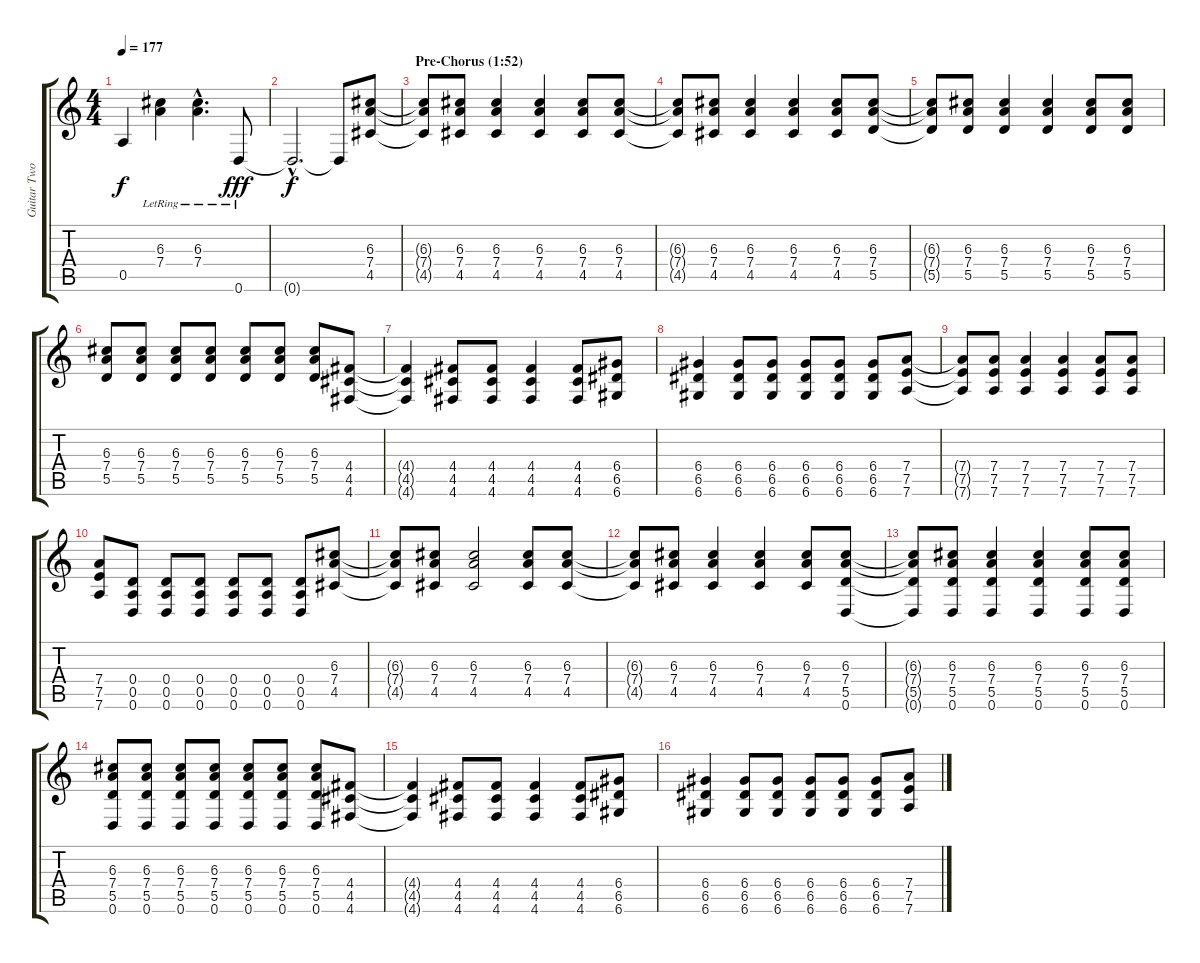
\track ("Guitar Two" "Guitar Two") {instrument overdrivenguitar}
\staff {score tabs}
\tuning (E4 B3 G3 D3 A2 D2) {hide}
\ts (4 4)
\tempo 177
\clef g2
\ks c
0.5{t}.4{dy f instrument electricguitarjazz} (6.3{lr} 7.4{lr}).4 (6.3{hac lr} 7.4{hac lr}).4{d} 0.6{lr}.8{dy fff} |
0.6{hac t}.2{d dy f} 0.6{t}.8 (6.3 7.4 4.5).8{instrument overdrivenguitar} |
\section ("" "Pre-Chorus (1:52)")
(6.3{t} 7.4{t} 4.5{t}).8 (6.3 7.4 4.5).8 (6.3 7.4 4.5).4 (6.3 7.4 4.5).4 (6.3 7.4 4.5).8 (6.3 7.4 4.5).8 |
(6.3{t} 7.4{t} 4.5{t}).8 (6.3 7.4 4.5).8 (6.3 7.4 4.5).4 (6.3 7.4 4.5).4 (6.3 7.4 4.5).8 (6.3 7.4 5.5).8 |
(6.3{t} 7.4{t} 5.5{t}).8 (6.3 7.4 5.5).8 (6.3 7.4 5.5).4 (6.3 7.4 5.5).4 (6.3 7.4 5.5).8 (6.3 7.4 5.5).8 |
(6.3 7.4 5.5).8 (6.3 7.4 5.5).8 (6.3 7.4 5.5).8 (6.3 7.4 5.5).8 (6.3 7.4 5.5).8 (6.3 7.4 5.5).8 (6.3 7.4 5.5).8 (4.4 4.5 4.6).8 |
(4.4{t} 4.5{t} 4.6{t}).4 (4.4 4.5 4.6).8 (4.4 4.5 4.6).8 (4.4 4.5 4.6).4 (4.4 4.5 4.6).8 (6.4 6.5 6.6).8 |
(6.4 6.5 6.6).4 (6.4 6.5 6.6).8 (6.4 6.5 6.6).8 (6.4 6.5 6.6).8 (6.4 6.5 6.6).8 (6.4 6.5 6.6).8 (7.4 7.5 7.6).8 |
(7.4{t} 7.5{t} 7.6{t}).8 (7.4 7.5 7.6).8 (7.4 7.5 7.6).4 (7.4 7.5 7.6).4 (7.4 7.5 7.6).8 (7.4 7.5 7.6).8 |
(7.4 7.5 7.6).8 (0.4 0.5 0.6).8 (0.4 0.5 0.6).8 (0.4 0.5 0.6).8 (0.4 0.5 0.6).8 (0.4 0.5 0.6).8 (0.4 0.5 0.6).8 (6.3 7.4 4.5).8 |
(6.3{t} 7.4{t} 4.5{t}).8 (6.3 7.4 4.5).8 (6.3 7.4 4.5).2 (6.3 7.4 4.5).8 (6.3 7.4 4.5).8 |
(6.3{t} 7.4{t} 4.5{t}).8 (6.3 7.4 4.5).8 (6.3 7.4 4.5).4 (6.3 7.4 4.5).4 (6.3 7.4 4.5).8 (6.3 7.4 5.5 0.6).8 |
(6.3{t} 7.4{t} 5.5{t} 0.6{t}).8 (6.3 7.4 5.5 0.6).8 (6.3 7.4 5.5 0.6).4 (6.3 7.4 5.5 0.6).4 (6.3 7.4 5.5 0.6).8 (6.3 7.4 5.5 0.6).8 |
(6.3 7.4 5.5 0.6).8 (6.3 7.4 5.5 0.6).8 (6.3 7.4 5.5 0.6).8 (6.3 7.4 5.5 0.6).8 (6.3 7.4 5.5 0.6).8 (6.3 7.4 5.5 0.6).8 (6.3 7.4 5.5 0.6).8 (4.4 4.5 4.6).8 |
(4.4{t} 4.5{t} 4.6{t}).4 (4.4 4.5 4.6).8 (4.4 4.5 4.6).8 (4.4 4.5 4.6).4 (4.4 4.5 4.6).8 (6.4 6.5 6.6).8 |
(6.4 6.5 6.6).4 (6.4 6.5 6.6).8 (6.4 6.5 6.6).8 (6.4 6.5 6.6).8 (6.4 6.5 6.6).8 (6.4 6.5 6.6).8 (7.4 7.5 7.6).8
